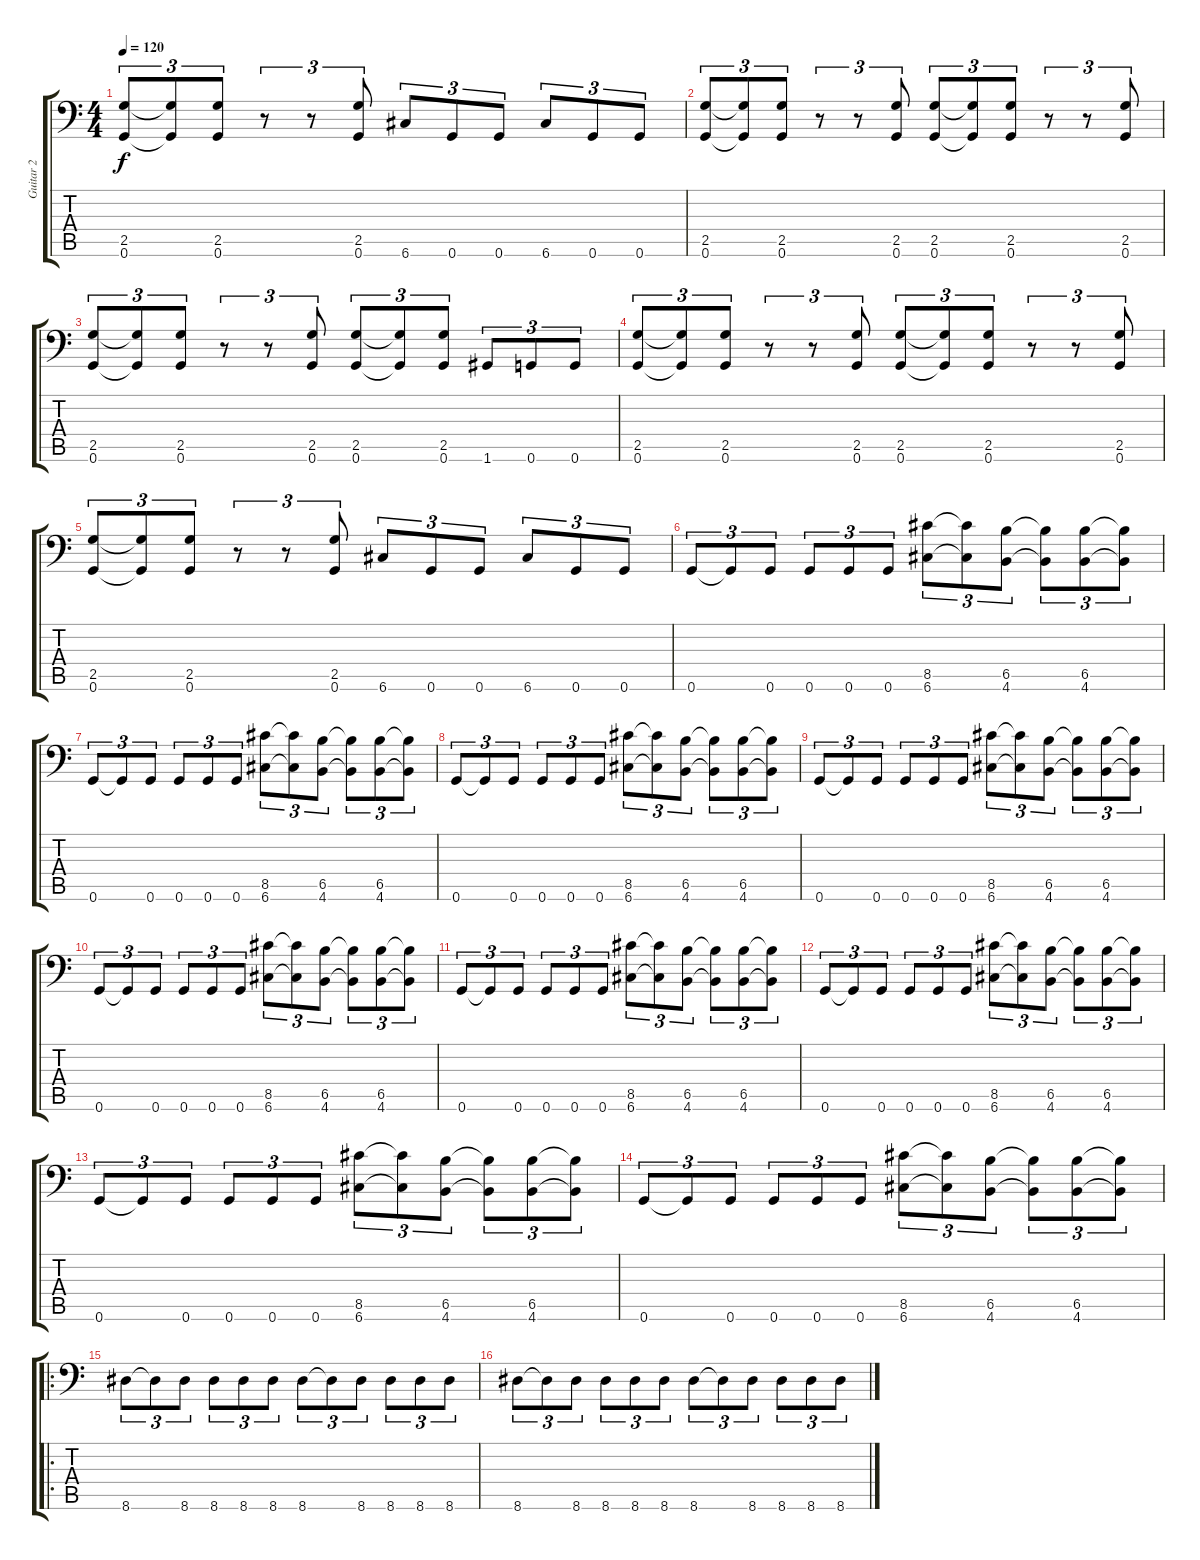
\track ("Guitar 2" "Guitar 2") {instrument overdrivenguitar}
\staff {score tabs}
\tuning (C4 G3 Eb3 Bb2 F2 G1) {hide}
\ts (4 4)
\tempo 120
\clef f4
\ks c
(2.5 0.6).8{tu (3 2) dy f} (2.5{t} 0.6{t}).8{tu (3 2)} (2.5 0.6).8{tu (3 2)} r.8{tu (3 2)} r.8{tu (3 2)} (2.5 0.6).8{tu (3 2)} 6.6.8{tu (3 2)} 0.6.8{tu (3 2)} 0.6.8{tu (3 2)} 6.6.8{tu (3 2)} 0.6.8{tu (3 2)} 0.6.8{tu (3 2)} |
(2.5 0.6).8{tu (3 2)} (2.5{t} 0.6{t}).8{tu (3 2)} (2.5 0.6).8{tu (3 2)} r.8{tu (3 2)} r.8{tu (3 2)} (2.5 0.6).8{tu (3 2)} (2.5 0.6).8{tu (3 2)} (2.5{t} 0.6{t}).8{tu (3 2)} (2.5 0.6).8{tu (3 2)} r.8{tu (3 2)} r.8{tu (3 2)} (2.5 0.6).8{tu (3 2)} |
(2.5 0.6).8{tu (3 2)} (2.5{t} 0.6{t}).8{tu (3 2)} (2.5 0.6).8{tu (3 2)} r.8{tu (3 2)} r.8{tu (3 2)} (2.5 0.6).8{tu (3 2)} (2.5 0.6).8{tu (3 2)} (2.5{t} 0.6{t}).8{tu (3 2)} (2.5 0.6).8{tu (3 2)} 1.6.8{tu (3 2)} 0.6.8{tu (3 2)} 0.6.8{tu (3 2)} |
(2.5 0.6).8{tu (3 2)} (2.5{t} 0.6{t}).8{tu (3 2)} (2.5 0.6).8{tu (3 2)} r.8{tu (3 2)} r.8{tu (3 2)} (2.5 0.6).8{tu (3 2)} (2.5 0.6).8{tu (3 2)} (2.5{t} 0.6{t}).8{tu (3 2)} (2.5 0.6).8{tu (3 2)} r.8{tu (3 2)} r.8{tu (3 2)} (2.5 0.6).8{tu (3 2)} |
(2.5 0.6).8{tu (3 2)} (2.5{t} 0.6{t}).8{tu (3 2)} (2.5 0.6).8{tu (3 2)} r.8{tu (3 2)} r.8{tu (3 2)} (2.5 0.6).8{tu (3 2)} 6.6.8{tu (3 2)} 0.6.8{tu (3 2)} 0.6.8{tu (3 2)} 6.6.8{tu (3 2)} 0.6.8{tu (3 2)} 0.6.8{tu (3 2)} |
0.6.8{tu (3 2)} 0.6{t}.8{tu (3 2)} 0.6.8{tu (3 2)} 0.6.8{tu (3 2)} 0.6.8{tu (3 2)} 0.6.8{tu (3 2)} (8.5 6.6).8{tu (3 2)} (8.5{t} 6.6{t}).8{tu (3 2)} (6.5 4.6).8{tu (3 2)} (6.5{t} 4.6{t}).8{tu (3 2)} (6.5 4.6).8{tu (3 2)} (6.5{t} 4.6{t}).8{tu (3 2)} |
0.6.8{tu (3 2)} 0.6{t}.8{tu (3 2)} 0.6.8{tu (3 2)} 0.6.8{tu (3 2)} 0.6.8{tu (3 2)} 0.6.8{tu (3 2)} (8.5 6.6).8{tu (3 2)} (8.5{t} 6.6{t}).8{tu (3 2)} (6.5 4.6).8{tu (3 2)} (6.5{t} 4.6{t}).8{tu (3 2)} (6.5 4.6).8{tu (3 2)} (6.5{t} 4.6{t}).8{tu (3 2)} |
0.6.8{tu (3 2)} 0.6{t}.8{tu (3 2)} 0.6.8{tu (3 2)} 0.6.8{tu (3 2)} 0.6.8{tu (3 2)} 0.6.8{tu (3 2)} (8.5 6.6).8{tu (3 2)} (8.5{t} 6.6{t}).8{tu (3 2)} (6.5 4.6).8{tu (3 2)} (6.5{t} 4.6{t}).8{tu (3 2)} (6.5 4.6).8{tu (3 2)} (6.5{t} 4.6{t}).8{tu (3 2)} |
0.6.8{tu (3 2)} 0.6{t}.8{tu (3 2)} 0.6.8{tu (3 2)} 0.6.8{tu (3 2)} 0.6.8{tu (3 2)} 0.6.8{tu (3 2)} (8.5 6.6).8{tu (3 2)} (8.5{t} 6.6{t}).8{tu (3 2)} (6.5 4.6).8{tu (3 2)} (6.5{t} 4.6{t}).8{tu (3 2)} (6.5 4.6).8{tu (3 2)} (6.5{t} 4.6{t}).8{tu (3 2)} |
0.6.8{tu (3 2)} 0.6{t}.8{tu (3 2)} 0.6.8{tu (3 2)} 0.6.8{tu (3 2)} 0.6.8{tu (3 2)} 0.6.8{tu (3 2)} (8.5 6.6).8{tu (3 2)} (8.5{t} 6.6{t}).8{tu (3 2)} (6.5 4.6).8{tu (3 2)} (6.5{t} 4.6{t}).8{tu (3 2)} (6.5 4.6).8{tu (3 2)} (6.5{t} 4.6{t}).8{tu (3 2)} |
0.6.8{tu (3 2)} 0.6{t}.8{tu (3 2)} 0.6.8{tu (3 2)} 0.6.8{tu (3 2)} 0.6.8{tu (3 2)} 0.6.8{tu (3 2)} (8.5 6.6).8{tu (3 2)} (8.5{t} 6.6{t}).8{tu (3 2)} (6.5 4.6).8{tu (3 2)} (6.5{t} 4.6{t}).8{tu (3 2)} (6.5 4.6).8{tu (3 2)} (6.5{t} 4.6{t}).8{tu (3 2)} |
0.6.8{tu (3 2)} 0.6{t}.8{tu (3 2)} 0.6.8{tu (3 2)} 0.6.8{tu (3 2)} 0.6.8{tu (3 2)} 0.6.8{tu (3 2)} (8.5 6.6).8{tu (3 2)} (8.5{t} 6.6{t}).8{tu (3 2)} (6.5 4.6).8{tu (3 2)} (6.5{t} 4.6{t}).8{tu (3 2)} (6.5 4.6).8{tu (3 2)} (6.5{t} 4.6{t}).8{tu (3 2)} |
0.6.8{tu (3 2)} 0.6{t}.8{tu (3 2)} 0.6.8{tu (3 2)} 0.6.8{tu (3 2)} 0.6.8{tu (3 2)} 0.6.8{tu (3 2)} (8.5 6.6).8{tu (3 2)} (8.5{t} 6.6{t}).8{tu (3 2)} (6.5 4.6).8{tu (3 2)} (6.5{t} 4.6{t}).8{tu (3 2)} (6.5 4.6).8{tu (3 2)} (6.5{t} 4.6{t}).8{tu (3 2)} |
0.6.8{tu (3 2)} 0.6{t}.8{tu (3 2)} 0.6.8{tu (3 2)} 0.6.8{tu (3 2)} 0.6.8{tu (3 2)} 0.6.8{tu (3 2)} (8.5 6.6).8{tu (3 2)} (8.5{t} 6.6{t}).8{tu (3 2)} (6.5 4.6).8{tu (3 2)} (6.5{t} 4.6{t}).8{tu (3 2)} (6.5 4.6).8{tu (3 2)} (6.5{t} 4.6{t}).8{tu (3 2)} |
\ro
8.6.8{tu (3 2)} 8.6{t}.8{tu (3 2)} 8.6.8{tu (3 2)} 8.6.8{tu (3 2)} 8.6.8{tu (3 2)} 8.6.8{tu (3 2)} 8.6.8{tu (3 2)} 8.6{t}.8{tu (3 2)} 8.6.8{tu (3 2)} 8.6.8{tu (3 2)} 8.6.8{tu (3 2)} 8.6.8{tu (3 2)} |
8.6.8{tu (3 2)} 8.6{t}.8{tu (3 2)} 8.6.8{tu (3 2)} 8.6.8{tu (3 2)} 8.6.8{tu (3 2)} 8.6.8{tu (3 2)} 8.6.8{tu (3 2)} 8.6{t}.8{tu (3 2)} 8.6.8{tu (3 2)} 8.6.8{tu (3 2)} 8.6.8{tu (3 2)} 8.6.8{tu (3 2)}
